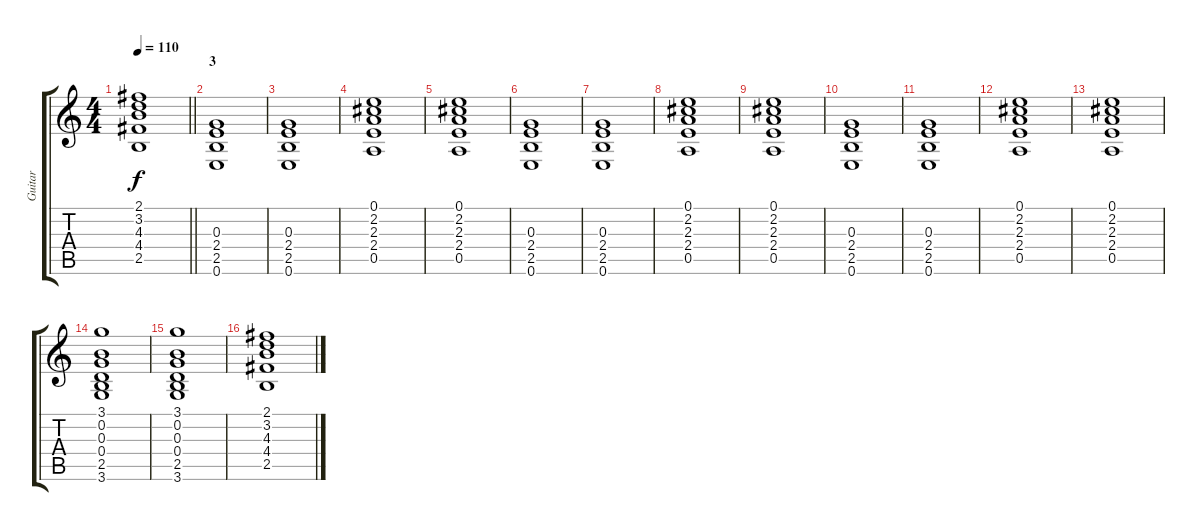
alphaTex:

\track ("Guitar" "Guitar") {instrument electricguitarjazz}
\staff {score tabs}
\tuning (E4 B3 G3 D3 A2 E2) {hide}
\ts (4 4)
\tempo 110
\clef g2
\barLineRight lightlight
\ks c
(2.1 3.2 4.3 4.4 2.5).1{dy f} |
\section ("" "3")
(0.3 2.4 2.5 0.6).1 |
(0.3 2.4 2.5 0.6).1 |
(0.1 2.2 2.3 2.4 0.5).1 |
(0.1 2.2 2.3 2.4 0.5).1 |
(0.3 2.4 2.5 0.6).1 |
(0.3 2.4 2.5 0.6).1 |
(0.1 2.2 2.3 2.4 0.5).1 |
(0.1 2.2 2.3 2.4 0.5).1 |
(0.3 2.4 2.5 0.6).1 |
(0.3 2.4 2.5 0.6).1 |
(0.1 2.2 2.3 2.4 0.5).1 |
(0.1 2.2 2.3 2.4 0.5).1 |
(3.1 0.2 0.3 0.4 2.5 3.6).1 |
(3.1 0.2 0.3 0.4 2.5 3.6).1 |
(2.1 3.2 4.3 4.4 2.5).1
